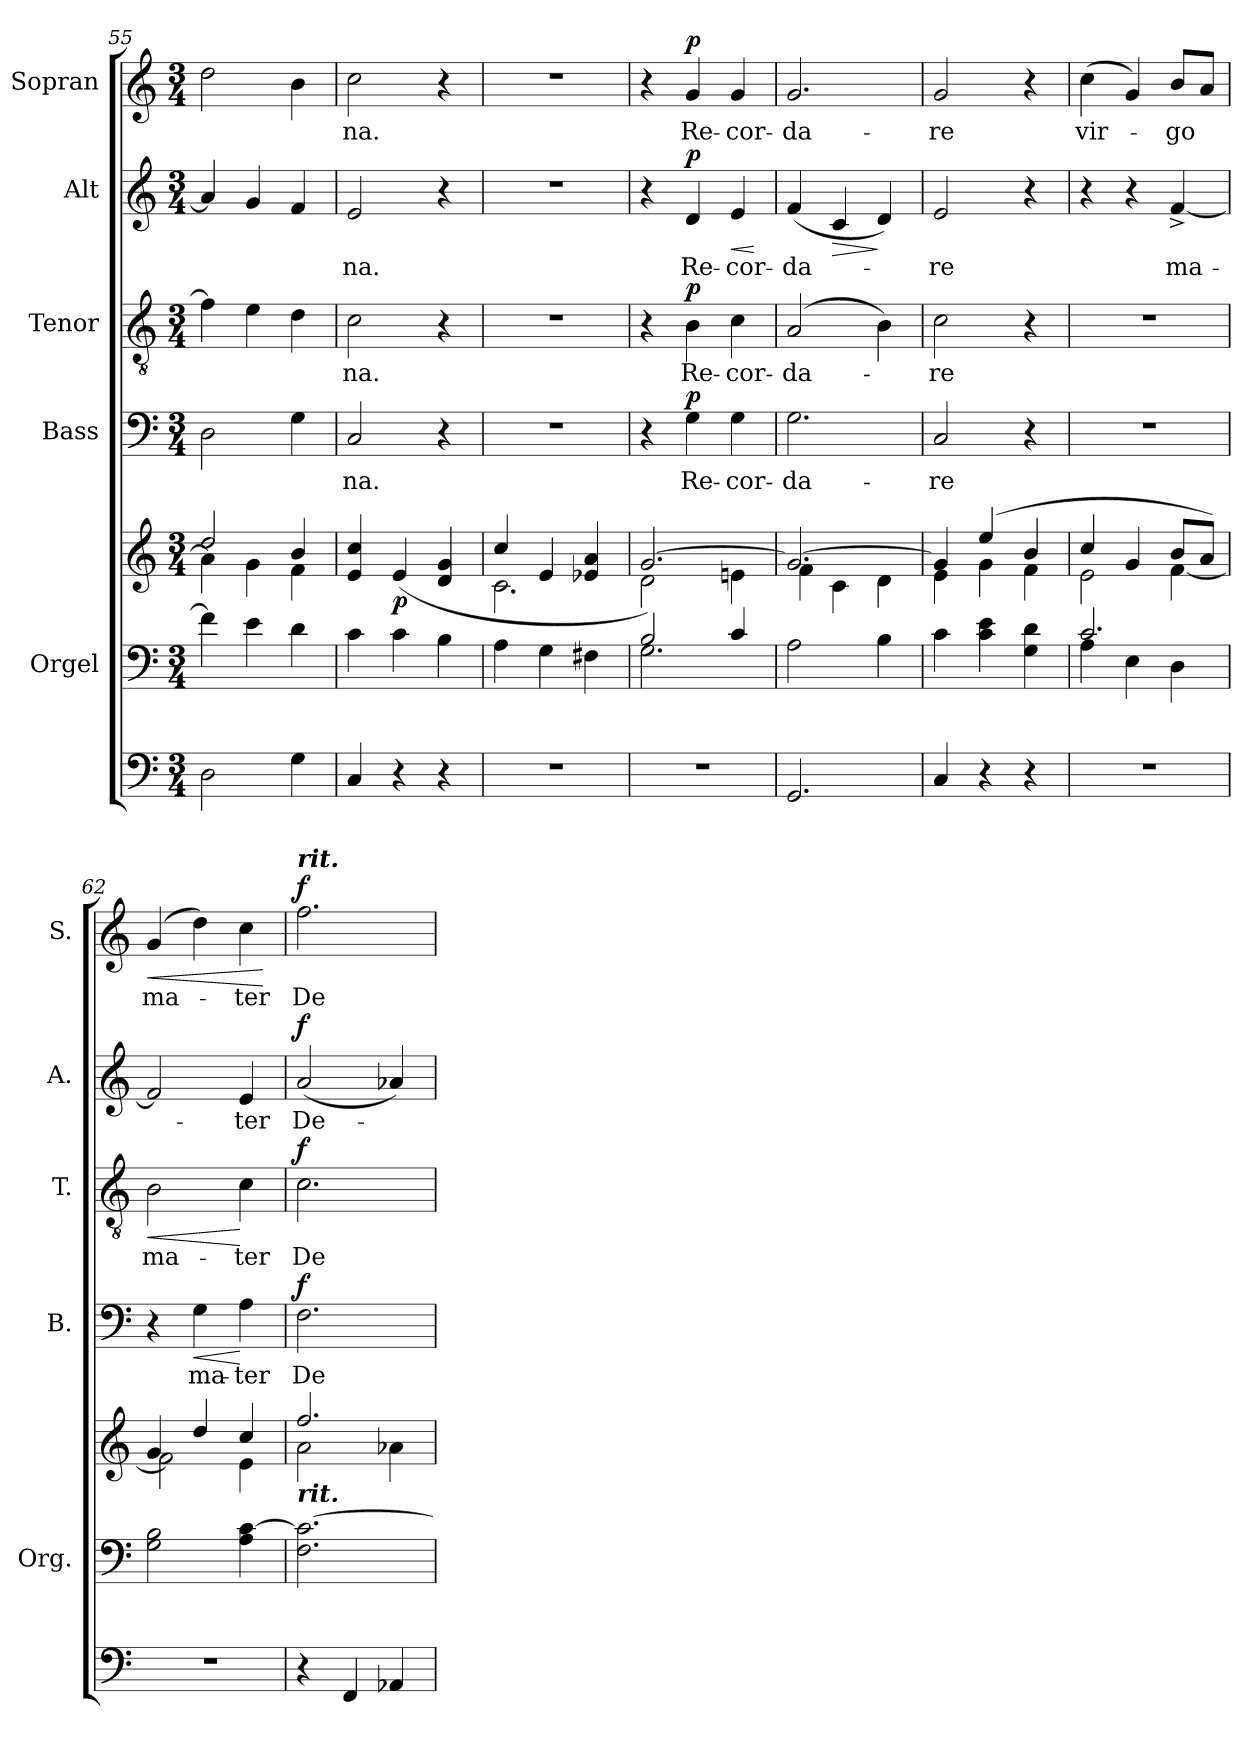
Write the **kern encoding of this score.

**kern	**kern	**kern	**dynam	**kern	**text	**dynam	**kern	**text	**dynam	**kern	**text	**dynam	**kern	**text	**dynam
*part6	*part5	*part5	*part5	*part4	*part4	*part4	*part3	*part3	*part3	*part2	*part2	*part2	*part1	*part1	*part1
*staff7	*staff6	*staff5	*staff5/6	*staff4	*staff4	*staff4	*staff3	*staff3	*staff3	*staff2	*staff2	*staff2	*staff1	*staff1	*staff1
*	*I"Orgel	*	*	*I"Bass	*	*	*I"Tenor	*	*	*I"Alt	*	*	*I"Sopran	*	*
*	*I'Org.	*	*	*I'B.	*	*	*I'T.	*	*	*I'A.	*	*	*I'S.	*	*
*clefF4	*clefF4	*clefG2	*	*clefF4	*	*	*clefGv2	*	*	*clefG2	*	*	*clefG2	*	*
*k[]	*k[]	*k[]	*	*k[]	*	*	*k[]	*	*	*k[]	*	*	*k[]	*	*
*C:	*C:	*C:	*	*C:	*	*	*C:	*	*	*C:	*	*	*C:	*	*
*M3/4	*M3/4	*M3/4	*	*M3/4	*	*	*M3/4	*	*	*M3/4	*	*	*M3/4	*	*
=55	=55	=55	=55	=55	=55	=55	=55	=55	=55	=55	=55	=55	=55	=55	=55
*	*	*^	*	*	*	*	*	*	*	*	*	*	*	*	*
2D\	4f\]	2dd/	4a\]	.	2D\	.	.	4f\]	.	.	4a/]	.	.	2dd\	.	.
.	4e\	.	4g\	.	.	.	.	4e\	.	.	4g/	.	.	.	.	.
4G\	4d\	4b/	4f\	.	4G\	.	.	4d\	.	.	4f/	.	.	4b\	.	.
=56	=56	=56	=56	=56	=56	=56	=56	=56	=56	=56	=56	=56	=56	=56	=56	=56
!	!	!	!	!	!	!LO:LY:b	!	!	!LO:LY:b	!	!	!LO:LY:b	!	!	!LO:LY:b	!
*	*	*v	*v	*	*	*	*	*	*	*	*	*	*	*	*	*
4C/	4c\	4e/ 4cc/	.	2C/	-na.	.	2c\	-na.	.	2e/	-na.	.	2cc\	-na.	.
!	!	!	!LO:DY:b	!	!	!	!	!	!	!	!	!	!	!	!
4r	4c\	(4e/	p	.	.	.	.	.	.	.	.	.	.	.	.
4r	4B\	4d/ 4g/	.	4r	.	.	4r	.	.	4r	.	.	4r	.	.
=57	=57	=57	=57	=57	=57	=57	=57	=57	=57	=57	=57	=57	=57	=57	=57
*	*	*^	*	*	*	*	*	*	*	*	*	*	*	*	*
2.r	4A\	4cc/	2.c\	.	2.r	.	.	2.r	.	.	2.r	.	.	2.r	.	.
.	4G\	4e/	.	.	.	.	.	.	.	.	.	.	.	.	.	.
.	4F#X\	4e-X/ 4a/	.	.	.	.	.	.	.	.	.	.	.	.	.	.
=58	=58	=58	=58	=58	=58	=58	=58	=58	=58	=58	=58	=58	=58	=58	=58	=58
*	*^	*	*	*	*	*	*	*	*	*	*	*	*	*	*	*
2.r	2B/	2.G\	[>2.g/)	2d\	.	4r	.	.	4r	.	.	4r	.	.	4r	.	.
!	!	!	!	!	!	!	!LO:LY:b	!LO:DY:a	!	!LO:LY:b	!LO:DY:a	!	!LO:LY:b	!LO:DY:a	!	!LO:LY:b	!LO:DY:a
.	.	.	.	.	.	4G\	Re-	p	4B\	Re-	p	4d/	Re-	p	4g/	Re-	p
!	!	!	!	!	!	!	!LO:LY:b	!	!	!LO:LY:b	!	!	!LO:LY:b	!LO:HP:b	!	!LO:LY:b	!
.	4c/	.	.	4en\	.	4G\	-cor-	.	4c\	-cor-	.	4e/	-cor-	<	4g/	-cor-	.
*	*v	*v	*	*	*	*	*	*	*	*	*	*	*	*	*	*	*
*	*	*v	*v	*	*	*	*	*	*	*	*	*	*	*	*	*
.	.	.	.	.	.	.	.	.	.	.	.	[	.	.	.
=59	=59	=59	=59	=59	=59	=59	=59	=59	=59	=59	=59	=59	=59	=59	=59
*	*	*^	*	*	*	*	*	*	*	*	*	*	*	*	*
!	!	!	!	!	!	!LO:LY:b	!	!	!LO:LY:b	!	!	!LO:LY:b	!	!	!LO:LY:b	!
2.GG/	2A\	2.g/_	4f\	.	2.G\	-da-	.	(2A/	-da-	.	(<4f/	-da-	.	2.g/	-da-	.
!	!	!	!	!	!	!	!	!	!	!	!	!	!LO:HP:b	!	!	!
.	.	.	4c\	.	.	.	.	.	.	.	4c/	.	>	.	.	.
.	4B\	.	4d\	.	.	.	.	4B\)	.	.	4d/)	.	]	.	.	.
=60	=60	=60	=60	=60	=60	=60	=60	=60	=60	=60	=60	=60	=60	=60	=60	=60
!	!	!	!	!	!	!LO:LY:b	!	!	!LO:LY:b	!	!	!LO:LY:b	!	!	!LO:LY:b	!
4C/	4c\	4g/]	4e\	.	2C/	-re	.	2c\	-re	.	2e/	-re	.	2g/	-re	.
4r	4c\ 4e\	(4ee/	4g\	.	.	.	.	.	.	.	.	.	.	.	.	.
4r	4G\ 4d\	4b/	4f\	.	4r	.	.	4r	.	.	4r	.	.	4r	.	.
!!LO:LB:g=z
=61	=61	=61	=61	=61	=61	=61	=61	=61	=61	=61	=61	=61	=61	=61	=61	=61
*	*^	*	*	*	*	*	*	*	*	*	*	*	*	*	*	*
!	!	!	!	!	!	!	!	!	!	!	!	!	!	!	!	!LO:LY:b	!
2.r	2.c/	4A\	4cc/	2e\	.	2.r	.	.	2.r	.	.	4r	.	.	(>4cc\	vir-	.
.	.	4E\	4g/	.	.	.	.	.	.	.	.	4r	.	.	4g/)	.	.
!	!	!	!	!	!	!	!	!	!	!	!	!	!LO:LY:b	!	!	!LO:LY:b	!
.	.	4D\	8b/L	[<4f\	.	.	.	.	.	.	.	[4f^</	ma-	.	8b/L	-go	.
.	.	.	8a/J)	.	.	.	.	.	.	.	.	.	.	.	8a/J	.	.
*	*v	*v	*	*	*	*	*	*	*	*	*	*	*	*	*	*	*
=62	=62	=62	=62	=62	=62	=62	=62	=62	=62	=62	=62	=62	=62	=62	=62	=62
!	!	!	!	!	!	!	!	!	!LO:LY:b	!LO:HP:b	!	!	!	!	!LO:LY:b	!LO:HP:b
2.r	2G\ 2B\	4g/	2f\]	.	4r	.	.	2B\	ma-	<	2f/]	.	.	(4g/	ma-	<
!	!	!	!	!	!	!LO:LY:b	!LO:HP:b	!	!	!	!	!	!	!	!	!
.	.	4dd/	.	.	4G\	ma-	<	.	.	.	.	.	.	4dd\)	.	.
!	!	!	!	!	!	!LO:LY:b	!	!	!LO:LY:b	!	!	!LO:LY:b	!	!	!LO:LY:b	!
.	4A\ [4c\	4cc/	4e\	.	4A\	-ter	[	4c\	-ter	[	4e/	-ter	.	4cc\	-ter	.
*	*	*v	*v	*	*	*	*	*	*	*	*	*	*	*	*	*
.	.	.	.	.	.	.	.	.	.	.	.	.	.	.	[
=63	=63	=63	=63	=63	=63	=63	=63	=63	=63	=63	=63	=63	=63	=63	=63
*	*	*^	*	*	*	*	*	*	*	*	*	*	*	*	*
!	!	!	!	!	!	!	!	!	!	!	!	!	!	!LO:TX:a:Bi:t=rit.	!	!
!	!	!LO:TX:b:Bi:t=rit.	!	!	!	!	!	!	!	!	!	!	!	!	!	!
!	!	!	!	!	!	!LO:LY:b	!LO:DY:a	!	!LO:LY:b	!LO:DY:a	!	!LO:LY:b	!LO:DY:a	!	!LO:LY:b	!LO:DY:a
4r	2.F\ 2.c\_	2.ff/	2a\	.	2.F\	De-	f	2.c\	De-	f	(<2a/	De-	f	2.ff\	De-	f
4FF/	.	.	.	.	.	.	.	.	.	.	.	.	.	.	.	.
4AA-X/	.	.	4a-X\	.	.	.	.	.	.	.	4a-X/)	.	.	.	.	.
*	*	*v	*v	*	*	*	*	*	*	*	*	*	*	*	*	*
=	=	=	=	=	=	=	=	=	=	=	=	=	=	=	=
*-	*-	*-	*-	*-	*-	*-	*-	*-	*-	*-	*-	*-	*-	*-	*-
